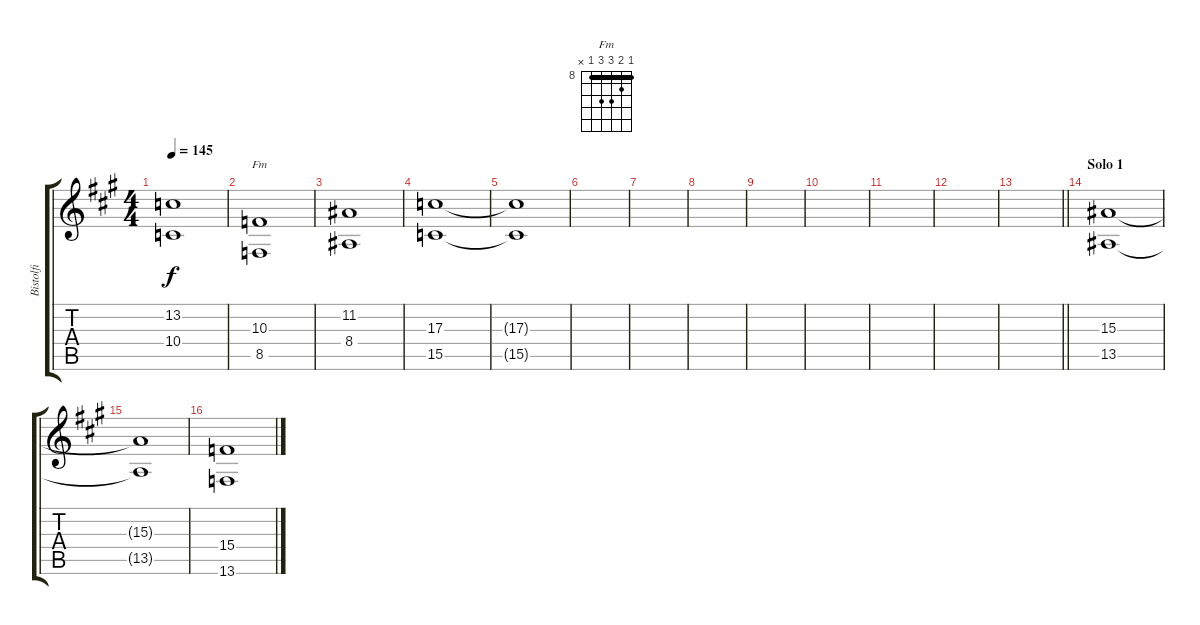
\track ("Bistolfi" "Bistolfi") {instrument stringensemble1}
\staff {score tabs}
\tuning (E4 B3 G3 D3 A2 E2) {hide}
\chord ("Fm" 8 9 10 10 8 x) {firstfret 8 barre 8}
\ts (4 4)
\tempo 145
\clef g2
\ks f#minor
(13.2 10.4).1{dy f} |
(10.3 8.5).1{ch "Fm"} |
(11.2 8.4).1 |
(17.3 15.5).1 |
(17.3{t} 15.5{t}).1 |
|
|
|
|
|
|
|
\barLineRight lightlight
|
\section ("" "Solo 1")
(15.3 13.5).1 |
(15.3{t} 13.5{t}).1 |
(15.4 13.6).1
